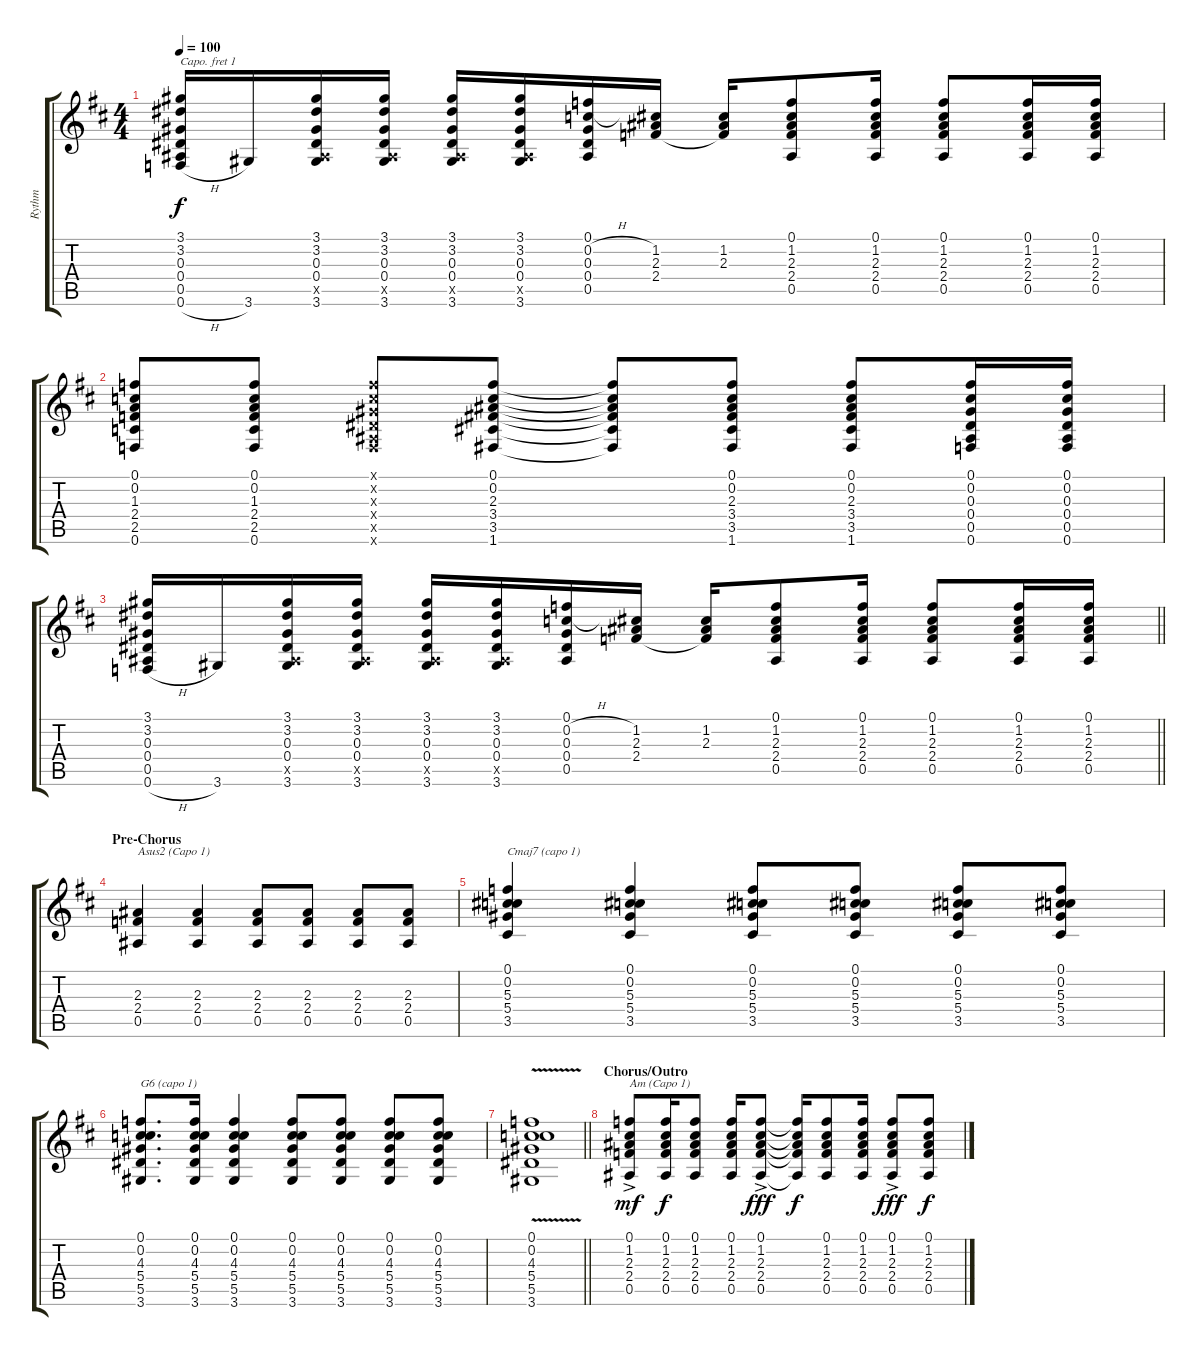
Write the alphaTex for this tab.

\track ("Rythm" "Rythm") {instrument acousticguitarsteel}
\staff {score tabs}
\capo 1
\tuning (E4 B3 G3 D3 A2 E2) {hide}
\ts (4 4)
\tempo 100
\clef g2
\ks d
(3.1 3.2 0.3 0.4 0.5 0.6{h}).16{dy f} 3.6.16 (3.1 3.2 0.3 0.4 0.5{x} 3.6).16 (3.1 3.2 0.3 0.4 0.5{x} 3.6).16 (3.1 3.2 0.3 0.4 0.5{x} 3.6).16 (3.1 3.2 0.3 0.4 0.5{x} 3.6).16 (0.1 0.2{h} 0.3 0.4 0.5).16 (1.2 2.3 2.4).16 (1.2 2.3 2.4{t}).16 (0.1 1.2 2.3 2.4 0.5).8 (0.1 1.2 2.3 2.4 0.5).16 (0.1 1.2 2.3 2.4 0.5).8 (0.1 1.2 2.3 2.4 0.5).16 (0.1 1.2 2.3 2.4 0.5).16 |
(0.1 0.2 1.3 2.4 2.5 0.6).8 (0.1 0.2 1.3 2.4 2.5 0.6).8 (0.1{x} 0.2{x} 0.3{x} 0.4{x} 0.5{x} 0.6{x}).8 (0.1 0.2 2.3 3.4 3.5 1.6).8 (0.1{t} 0.2{t} 2.3{t} 3.4{t} 3.5{t} 1.6{t}).8 (0.1 0.2 2.3 3.4 3.5 1.6).8 (0.1 0.2 2.3 3.4 3.5 1.6).8 (0.1 0.2 0.3 0.4 0.5 0.6).16 (0.1 0.2 0.3 0.4 0.5 0.6).16 |
\barLineRight lightlight
(3.1 3.2 0.3 0.4 0.5 0.6{h}).16 3.6.16 (3.1 3.2 0.3 0.4 0.5{x} 3.6).16 (3.1 3.2 0.3 0.4 0.5{x} 3.6).16 (3.1 3.2 0.3 0.4 0.5{x} 3.6).16 (3.1 3.2 0.3 0.4 0.5{x} 3.6).16 (0.1 0.2{h} 0.3 0.4 0.5).16 (1.2 2.3 2.4).16 (1.2 2.3 2.4{t}).16 (0.1 1.2 2.3 2.4 0.5).8 (0.1 1.2 2.3 2.4 0.5).16 (0.1 1.2 2.3 2.4 0.5).8 (0.1 1.2 2.3 2.4 0.5).16 (0.1 1.2 2.3 2.4 0.5).16 |
\section ("" "Pre-Chorus")
(2.3 2.4 0.5).4{txt "Asus2 (Capo 1)"} (2.3 2.4 0.5).4 (2.3 2.4 0.5).8 (2.3 2.4 0.5).8 (2.3 2.4 0.5).8 (2.3 2.4 0.5).8 |
(0.1 0.2 5.3 5.4 3.5).4{txt "Cmaj7 (capo 1)"} (0.1 0.2 5.3 5.4 3.5).4 (0.1 0.2 5.3 5.4 3.5).8 (0.1 0.2 5.3 5.4 3.5).8 (0.1 0.2 5.3 5.4 3.5).8 (0.1 0.2 5.3 5.4 3.5).8 |
(0.1 0.2 4.3 5.4 5.5 3.6).8{d txt "G6 (capo 1)"} (0.1 0.2 4.3 5.4 5.5 3.6).16 (0.1 0.2 4.3 5.4 5.5 3.6).4 (0.1 0.2 4.3 5.4 5.5 3.6).8 (0.1 0.2 4.3 5.4 5.5 3.6).8 (0.1 0.2 4.3 5.4 5.5 3.6).8 (0.1 0.2 4.3 5.4 5.5 3.6).8 |
\barLineRight lightlight
(0.1 0.2 4.3 5.4 5.5 3.6{v}).1 |
\section ("" "Chorus/Outro")
(0.1{ac} 1.2 2.3 2.4 0.5).8{txt "Am (Capo 1)" dy mf volume 7 instrument acousticguitarsteel} (0.1 1.2 2.3 2.4 0.5).16{dy f} (0.1 1.2 2.3 2.4 0.5).8 (0.1 1.2 2.3 2.4 0.5).16 (0.1{ac} 1.2 2.3 2.4 0.5).8{dy fff} (0.1{t} 1.2{t} 2.3{t} 2.4{t} 0.5{t}).16{dy f} (0.1 1.2 2.3 2.4 0.5).8 (0.1 1.2 2.3 2.4 0.5).16 (0.1 1.2 2.3 2.4 0.5{ac}).8{dy fff} (0.1 1.2 2.3 2.4 0.5).8{dy f}
